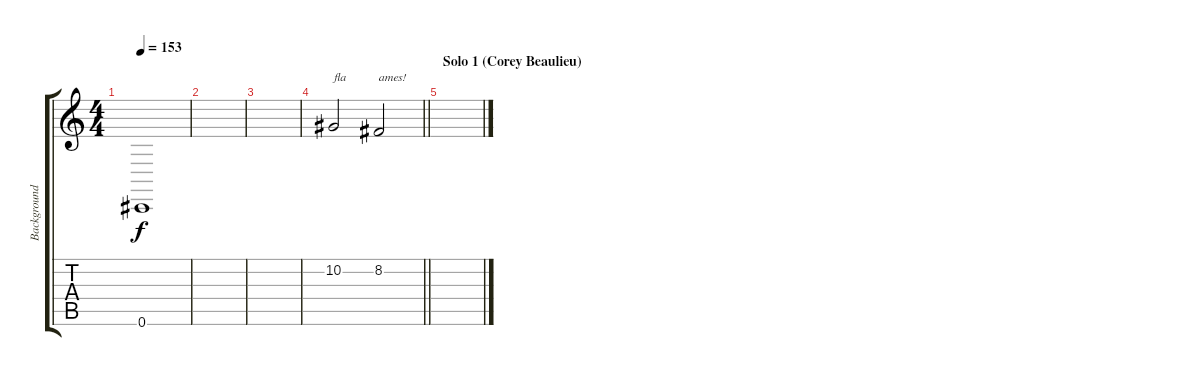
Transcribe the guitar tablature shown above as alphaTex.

\track ("Background Vocals" "Background") {instrument oboe}
\staff {score tabs}
\tuning (Eb4 Bb3 Gb3 Db3 Ab2 Db2) {hide}
\ts (4 4)
\tempo 153
\clef g2
\ks c
0.6{t}.1{dy f} |
|
|
\barLineRight lightlight
10.2.2{txt "fla"} 8.2.2{txt "ames!"} |
\section ("" "Solo 1 (Corey Beaulieu)")
